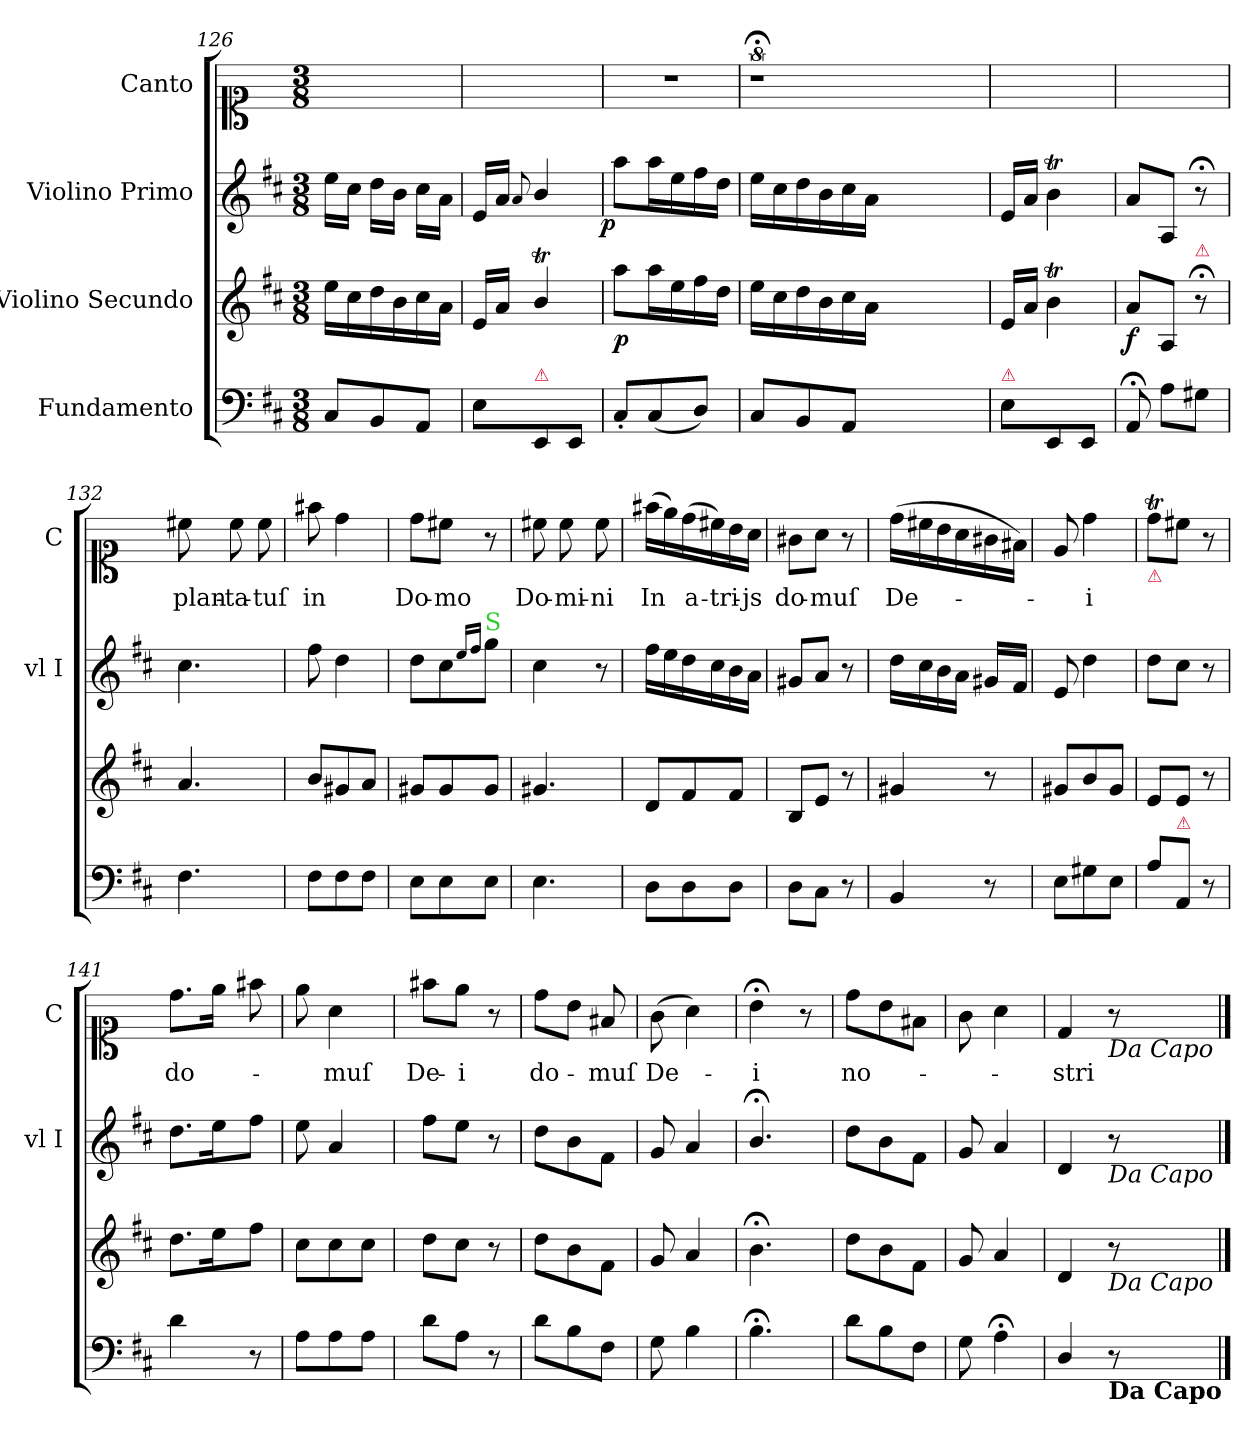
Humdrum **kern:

**kern	**kern	**dynam	**kern	**dynam	**kern	**text
*part4	*part3	*part3	*part2	*part2	*part1	*part1
*staff4	*staff3	*staff3	*staff2	*staff2	*staff1	*staff1
*I"Fundamento	*I"Violino Secundo	*	*I"Violino Primo	*	*I"Canto	*
*	*	*	*I'vl I	*	*I'C	*
*clefF4	*clefG2	*	*clefG2	*	*clefC1	*
*k[f#c#]	*k[f#c#]	*	*k[f#c#]	*	*	*
*M3/8	*M3/8	*	*M3/8	*	*M3/8	*
=126	=126	=126	=126	=126	=126	=126
8C#/L	16ee\LL	.	16ee\LL	.	4.ryy	.
.	16cc#\	.	16cc#\JJ	.	.	.
8BB/	16dd\	.	16dd\LL	.	.	.
.	16b\	.	16b\JJ	.	.	.
8AA/J	16cc#\	.	16cc#\LL	.	.	.
.	16a\JJ	.	16a\JJ	.	.	.
=127	=127	=127	=127	=127	=127	=127
8E\L	16e/LL	.	16e/LL	.	4.ryy	.
.	16a/JJ	.	16a/JJ	.	.	.
.	.	.	8qqa/	.	.	.
!LO:TX:a:color=crimson:t=⚠	!	!	!	!	!	!
8EE/	4bT/	.	4b/	.	.	.
8EE/J	.	.	.	.	.	.
=128	=128	=128	=128	=128	=128	=128
!	!	!	!	!LO:DY:rj	!	!
8C#'/L	8aa\L	p	8aa\L	p	4.r	.
(8C#/	16aa\L	.	16aa\L	.	.	.
.	16ee\	.	16ee\	.	.	.
8D/J)	16ff#\	.	16ff#\	.	.	.
.	16dd\JJ	.	16dd\JJ	.	.	.
=129	=129	=129	=129	=129	=129	=129
8C#/L	16ee\LL	.	16ee\LL	.	8%9r;<	.
.	16cc#\	.	16cc#\	.	.	.
8BB/	16dd\	.	16dd\	.	.	.
.	16b\	.	16b\	.	.	.
8AA/J	16cc#\	.	16cc#\	.	.	.
.	16a\JJ	.	16a\JJ	.	.	.
2.ryy	2.ryy	.	2.ryy	.	.	.
=130	=130	=130	=130	=130	=130	=130
!LO:TX:a:color=crimson:t=⚠	!	!	!	!	!	!
8E\L	16e/LL	.	16e/LL	.	4.ryy	.
.	16a/JJ	.	16a/JJ	.	.	.
8EE/	4bT\	.	4bT\	.	.	.
8EE/J	.	.	.	.	.	.
=131	=131	=131	=131	=131	=131	=131
8AA;<;/	8a/L	f	8a/L	fo	4.ryy	.
8A\L	8A/J	.	8A/J	.	.	.
!	!LO:TX:a:color=crimson:t=⚠	!	!	!	!	!
8G#X\J	8r;<	.	8r;<;	.	.	.
=132	=132	=132	=132	=132	=132	=132
4.F#\	4.a/	pia	4.cc#\	.	8cc#\	plan-
.	.	.	.	.	8cc#\	-ta-
.	.	.	.	.	8cc#\	-tuſ
=133	=133	=133	=133	=133	=133	=133
8F#\L	8b/L	.	8ff#\	.	8ff#\	in
8F#\	8g#X/	.	4dd\	.	4dd\	.
8F#\J	8a/J	.	.	.	.	.
=134	=134	=134	=134	=134	=134	=134
8E\L	8g#X/L	.	8dd\L	.	8dd\L	Do-
8E\	8g#/	.	8cc#\	.	8cc#\J	-mo
.	.	.	16qqee/LL	.	.	.
.	.	.	16qqff#/JJ	.	.	.
!	!	!	!LO:TX:a:color=limegreen:t=S	!	!	!
8E\J	8g#/J	.	8gg\J	.	8r	.
=135	=135	=135	=135	=135	=135	=135
4.E\	4.g#X/	.	4cc#\	.	8cc#\	Do-
.	.	.	.	.	8cc#\	-mi-
.	.	.	8r	.	8cc#\	-ni
=136	=136	=136	=136	=136	=136	=136
8D\L	8d/L	.	16ff#\LL	.	(16ff#\LL	In
.	.	.	16ee\	.	16ee\)	.
8D\	8f#/	.	16dd\	.	(16dd\	a-
.	.	.	16cc#\	.	16cc#\)	.
8D\J	8f#/J	.	16b\	.	16b\	-tri-
.	.	.	16a\JJ	.	16a\JJ	-js
=137	=137	=137	=137	=137	=137	=137
8D\L	8B/L	.	8g#X/L	.	8g#X\L	do-
8C#\J	8e/J	.	8a/J	.	8a\J	-muſ
8r	8r	.	8r	.	8r	.
=138	=138	=138	=138	=138	=138	=138
4BB/	4g#X/	.	16dd\LL	.	(16dd\LL	De-
.	.	.	16cc#\	.	16cc#\	.
.	.	.	16b\	.	16b\	.
.	.	.	16a\JJ	.	16a\	.
8r	8r	.	16g#X/LL	.	16g#X\	.
.	.	.	16f#/JJ	.	16f#\JJ)	.
=139	=139	=139	=139	=139	=139	=139
8E\L	8g#X/L	.	8e/	.	8e/	.
8G#X\	8b/	.	4dd\	.	4dd\	-i
8E\J	8g#/J	.	.	.	.	.
=140	=140	=140	=140	=140	=140	=140
!	!	!	!	!	!LO:TX:b:color=crimson:t=⚠	!
8A\L	8e/L	.	8dd\L	.	8ddT\L	.
!LO:TX:a:color=crimson:t=⚠	!	!	!	!	!	!
8AA/J	8e/J	.	8cc#\J	.	8cc#\J	.
8r	8r	.	8r	.	8r	.
=141	=141	=141	=141	=141	=141	=141
4d\	8.dd\L	.	8.dd\L	.	8.dd\L	do-
.	16ee\K	.	16ee\K	.	16ee\Jk	.
8r	8ff#\J	.	8ff#\J	.	8ff#\	.
=142	=142	=142	=142	=142	=142	=142
8A\L	8cc#\L	.	8ee\	.	8ee\	.
8A\	8cc#\	.	4a/	.	4a\	-muſ
8A\J	8cc#\J	.	.	.	.	.
=143	=143	=143	=143	=143	=143	=143
8d\L	8dd\L	.	8ff#\L	.	8ff#\L	De-
8A\J	8cc#\J	.	8ee\J	.	8ee\J	-i
8r	8r	.	8r	.	8r	.
=144	=144	=144	=144	=144	=144	=144
8d\L	8dd\L	.	8dd\L	.	8dd\L	do-
8B\	8b\	.	8b\	.	8b\J	.
8F#\J	8f#\J	.	8f#\J	.	8f#/	-muſ
=145	=145	=145	=145	=145	=145	=145
8G\	8g/	.	8g/	.	(8g\	De-
4B\	4a/	.	4a/	.	4a\)	.
=146	=146	=146	=146	=146	=146	=146
4.B;<\	4.b;<\	.	4.b;/	.	4b;<\	-i
.	.	.	.	.	8r	.
=147	=147	=147	=147	=147	=147	=147
8d\L	8dd\L	.	8dd\L	.	8dd\L	no-
8B\	8b\	.	8b\	.	8b\	.
8F#\J	8f#\J	.	8f#\J	.	8f#\J	.
=148	=148	=148	=148	=148	=148	=148
8G\	8g/	.	8g/	.	8g\	.
4A;<\	4a/	.	4a/	.	4a\	.
=149	=149	=149	=149	=149	=149	=149
4D/	4d/	.	4d/	.	4d/	-stri
!	!	!	!	!	!LO:TX:b:i:t=Da Capo	!
!	!	!	!LO:TX:b:i:t=Da Capo	!	!	!
!	!LO:TX:b:i:t=Da Capo	!	!	!	!	!
!LO:TX:b:B:t=Da Capo	!	!	!	!	!	!
8r	8r	.	8r	.	8r	.
==	==	==	==	==	==	==
*-	*-	*-	*-	*-	*-	*-
